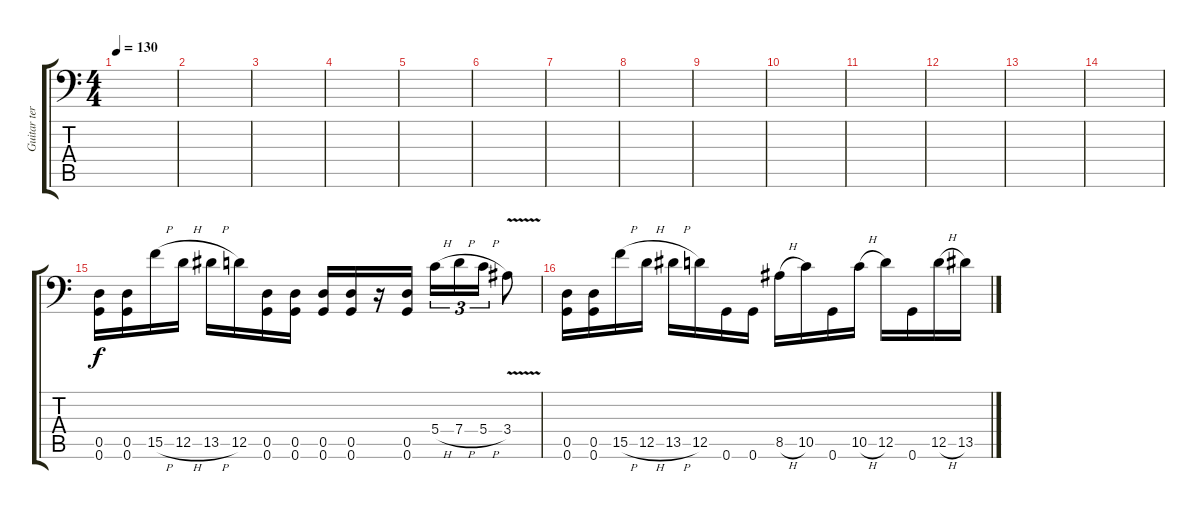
\track ("Guitar terc" "Guitar ter") {instrument distortionguitar}
\staff {score tabs}
\tuning (A3 E3 C3 G2 D2 G1) {hide}
\ts (4 4)
\tempo 130
\clef f4
\ks c
|
|
|
|
|
|
|
|
|
|
|
|
|
|
(0.5 0.6).16 (0.5 0.6).16 15.5{h}.16 12.5{h}.16 13.5{h}.16 12.5.16 (0.5 0.6).16 (0.5 0.6).16 (0.5 0.6).16 (0.5 0.6).16 r.16 (0.5 0.6).16 5.4{h}.16{tu (3 2)} 7.4{h}.16{tu (3 2)} 5.4{h}.16{tu (3 2)} 3.4{v}.8 |
(0.5 0.6).16 (0.5 0.6).16 15.5{h}.16 12.5{h}.16 13.5{h}.16 12.5.16 0.6.16 0.6.16 8.5{h}.16 10.5.16 0.6.16 10.5{h}.16 12.5.16 0.6.16 12.5{h}.16 13.5.16
